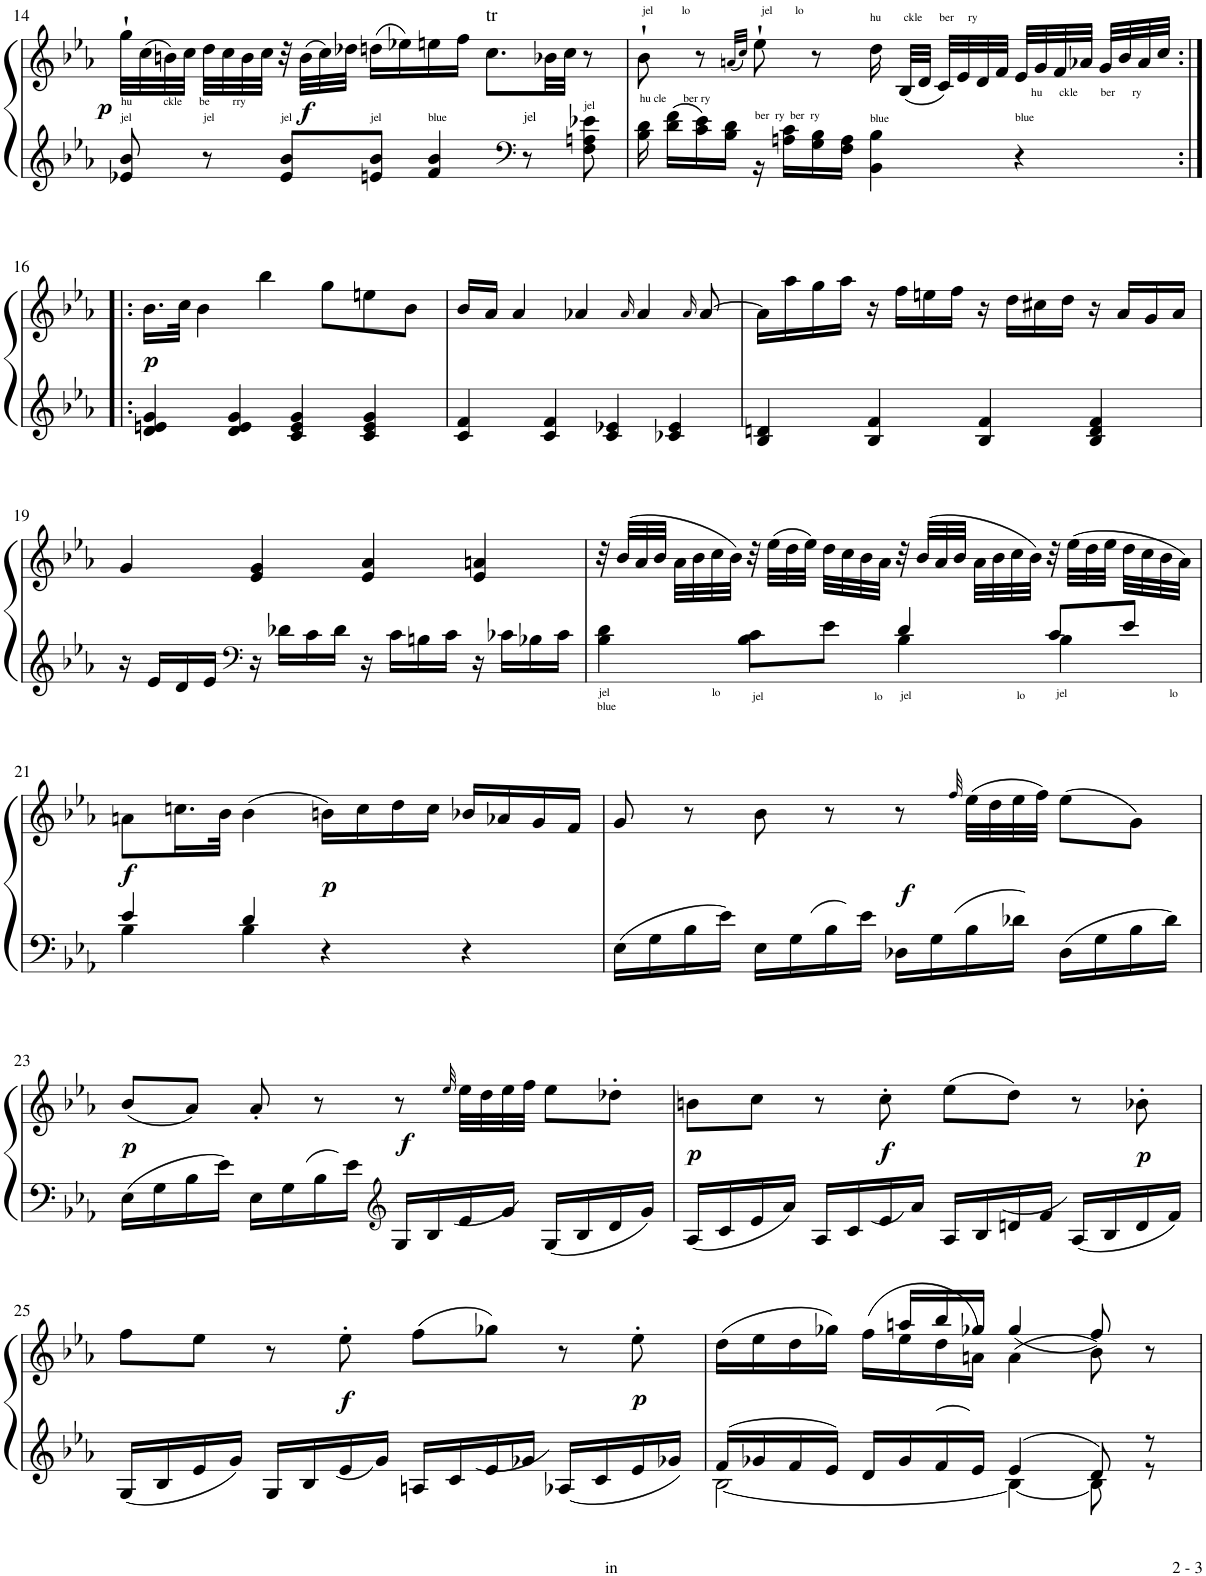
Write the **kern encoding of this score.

**kern	**kern	**dynam
*part1	*part1	*part1
*staff2	*staff1	*staff1/2
*I"Piano	*	*
*I'Pno.	*	*
!!LO:PB:g=z
*clefG2	*clefG2	*
*k[b-e-a-]	*k[b-e-a-]	*
*M4/4	*M4/4	*
*met(c)	*met(c)	*
=14	=14	=14
!LO:TX:a:t=jel	!	!
!LO:TX:a:t=hu           ckle      be        rry	!	!
!	!	!LO:DY:b
8e-X/ 8b-/	32gg`\LLL	p
.	(>32cc\	.
.	32bn\)	.
.	32cc\JJJ	.
!LO:TX:a:t=jel	!	!
8r	32dd\LLL	.
.	32cc\	.
.	32b\	.
.	32cc\JJJ	.
!LO:TX:a:t=jel	!	!
8e-/ 8b-/L	32r	.
!	!	!LO:DY:b
.	(>32b\LLL	f
.	32cc\)	.
.	32dd-X\JJJ	.
!LO:TX:a:t=jel	!	!
8en/ 8b-/J	(>16ddn\LL	.
.	16ee-X\)	.
!LO:TX:a:t=blue	!	!
4f/ 4b-/	16een\	.
.	16ff\JJ	.
!	!LO:TX:a:t=tr	!
.	8.cc\L	.
*clefF4	*	*
!LO:TX:a:t=jel	!	!
8r	.	.
.	32b-X\LL	.
.	32cc\JJJ	.
!LO:TX:a:t=jel	!	!
8F\ 8An\ 8e-X\	8r	.
=15	=15	=15
*^	*	*
!	!	!LO:TX:a:t=jel          lo	!
!LO:TX:a:t=hu cle      ber ry	!	!	!
16ryy	16B-\ 16d\	8b-`\	.
16d\ 16f\LL	8.ryy	.	.
16c\ 16e-\	.	8r	.
16B-\ 16d\JJ	.	.	.
.	.	(<32qan/LLL	.
.	.	32qcc/JJJ)	.
!	!	!LO:TX:a:t=jel        lo	!
!LO:TX:a:t=ber  ry  ber  ry	!	!	!
16ryy	16r	8ee-`\	.
16An\ 16c\LL	2ryy	.	.
16G\ 16B-\	.	8r	.
16F\ 16A\JJ	.	.	.
!	!	!LO:TX:a:t=hu        ckle      ber     ry	!
!LO:TX:a:t=blue	!	!	!
4BB-\ 4B-\	.	16dd\	.
.	.	(<32B-/LLL	.
.	.	32d/JJJ	.
.	.	32c/LLL)	.
.	.	32e-/	.
.	.	32d/	.
.	.	32f/JJJ	.
!	!	!LO:TX:b:t=hu      ckle        ber      ry	!
!LO:TX:a:t=blue	!	!	!
4r	.	32e-/LLL	.
.	.	32g/	.
.	8.ryy	32f/	.
.	.	32a-X/JJJ	.
.	.	32g/LLL	.
.	.	32b-/	.
.	.	32a-/	.
.	.	32cc/JJJ	.
*v	*v	*	*
!!LO:LB:g=z
=16:|!|:	=16:|!|:	=16:|!|:
!	!	!LO:DY:b
4d/ 4en/ 4g/	16.b-\LL	p
.	32cc\JJk	.
.	4b-\	.
4d/ 4e/ 4g/	.	.
.	4bb-\	.
4c/ 4e/ 4g/	.	.
.	8gg\L	.
4c/ 4e/ 4g/	8een\	.
.	8b-\J	.
=17	=17	=17
4c/ 4f/	16b-/LL	.
.	16a-/JJ	.
.	4a-/	.
4c/ 4f/	.	.
.	4a-X/	.
4c/ 4e-X/	.	.
.	16qa-/	.
.	4a-/	.
4c-X/ 4e-/	.	.
.	16qa-/	.
.	[8a-/	.
=18	=18	=18
4B-/ 4dn/	16a-\LL]	.
.	16aa-\	.
.	16gg\	.
.	16aa-\JJ	.
4B-/ 4f/	16r	.
.	16ff\LL	.
.	16een\	.
.	16ff\JJ	.
4B-/ 4f/	16r	.
.	16dd\LL	.
.	16cc#X\	.
.	16dd\JJ	.
4B-/ 4d/ 4f/	16r	.
.	16a-/LL	.
.	16g/	.
.	16a-/JJ	.
!!LO:LB:g=z
=19	=19	=19
16r	4g/	.
16e-/LL	.	.
16d/	.	.
16e-/JJ	.	.
*clefF4	*	*
16r	4e-/ 4g/	.
16d-X\LL	.	.
16c\	.	.
16d-\JJ	.	.
16r	4e-/ 4a-/	.
16c\LL	.	.
16Bn\	.	.
16c\JJ	.	.
16r	4e-/ 4an/	.
16c-X\LL	.	.
16B-X\	.	.
16c-\JJ	.	.
=20	=20	=20
*^	*	*
!LO:TX:b:t=blue	!	!	!
!LO:TX:b:t=jel                                    lo	!	!	!
4B-\ 4d\	4ryy	32r	.
.	.	(32b-/LLL	.
.	.	32a-/	.
.	.	32b-/JJJ	.
.	.	32a-\LLL	.
.	.	32b-\	.
.	.	32cc\	.
.	.	32b-\JJJ)	.
!LO:TX:b:t=jel                                       lo	!	!	!
4B-\	8c\L	32r	.
.	.	(32ee-\LLL	.
.	.	32dd\	.
.	.	32ee-\JJJ)	.
.	8e-\J	32dd\LLL	.
.	.	32cc\	.
.	.	32b-\	.
.	.	32a-\JJJ	.
!LO:TX:b:t=jel                                     lo	!	!	!
4B-\	4d/	32r	.
.	.	(32b-/LLL	.
.	.	32a-/	.
.	.	32b-/JJJ	.
.	.	32a-\LLL	.
.	.	32b-\	.
.	.	32cc\	.
.	.	32b-\JJJ)	.
!LO:TX:b:t=jel                                    lo	!	!	!
4B-\	8c/L	32r	.
.	.	(32ee-\LLL	.
.	.	32dd\	.
.	.	32ee-\JJJ	.
.	8e-/J	32dd\LLL	.
.	.	32cc\	.
.	.	32b-\	.
.	.	32a-\JJJ)	.
!!LO:LB:g=z
=21	=21	=21	=21
!	!	!	!LO:DY:b
4B-\	4e-/	8an\L	f
.	.	16.ccn\L	.
.	.	32b-\JJk	.
4B-\	4d/	(4b-\	.
!	!	!	!LO:DY:b
4r	2ryy	16bn\LL)	p
.	.	16cc\	.
.	.	16dd\	.
.	.	16cc\JJ	.
4r	.	16b-X/LL	.
.	.	16a-X/	.
.	.	16g/	.
.	.	16f/JJ	.
*v	*v	*	*
=22	=22	=22
16E-\LL	8g/	.
16G\	.	.
16B-\	8r	.
16e-\JJ	.	.
16E-\LL	8b-\	.
16G\	.	.
16B-\	8r	.
16e-\JJ	.	.
!	!	!LO:DY:a=2
16D-X\LL	8r	f
16G\	.	.
.	32qff/	.
16B-\	(32ee-\LLL	.
.	32dd\	.
16d-X\JJ	32ee-\	.
.	32ff\JJJ)	.
16D-\LL	(8ee-\L	.
16G\	.	.
16B-\	8g\J)	.
16d-\JJ	.	.
!!LO:LB:g=z
=23	=23	=23
!	!	!LO:DY:b
16E-\LL	(8b-/L	p
16G\	.	.
16B-\	8a-/J)	.
16e-\JJ	.	.
16E-\LL	8a-'/	.
16G\	.	.
16B-\	8r	.
16e-\JJ	.	.
*clefG2	*	*
!	!	!LO:DY:a=2
16G/LL	8r	f
16B-/	.	.
.	32qee-/	.
16e-/	32ee-\LLL	.
.	32dd\	.
16g/JJ	32ee-\	.
.	32ff\JJJ	.
16G/LL	8ee-\L	.
16B-/	.	.
16d/	8dd-X'\J	.
16g/JJ	.	.
=24	=24	=24
!	!	!LO:DY:b
16A-/LL	8bn\L	p
16c/	.	.
16e-/	8cc\J	.
16a-/JJ	.	.
16A-/LL	8r	.
16c/	.	.
!	!	!LO:DY:b
16e-/	8cc'\	f
16a-/JJ	.	.
16A-/LL	(8ee-\L	.
16B-/	.	.
16dn/	8dd\J)	.
16f/JJ	.	.
16A-/LL	8r	.
16B-/	.	.
!	!	!LO:DY:b
16d/	8b-X'\	p
16f/JJ	.	.
!!LO:LB:g=z
=25	=25	=25
16G/LL	8ff\L	.
16B-/	.	.
16e-/	8ee-\J	.
16g/JJ	.	.
16G/LL	8r	.
16B-/	.	.
!	!	!LO:DY:b
16e-/	8ee-'\	f
16g/JJ	.	.
16An/LL	(8ff\L	.
16c/	.	.
16e-/	8gg-X\J)	.
16g-X/JJ	.	.
16A-X/LL	8r	.
16c/	.	.
!	!	!LO:DY:b
16e-/	8ee-'\	p
16g-X/JJ	.	.
=26	=26	=26
*^	*^	*
16f/LL	[2B-\	(16dd\LL	16ryy	.
*	*	*v	*v	*
16g-X/	.	16ee-\	.
16f/	.	16dd\	.
16e-/JJ	.	16gg-X\JJ)	.
16d/LL	.	(16ff\LL	.
*	*	*^	*
16g-/	.	16ee-\	16aan/LL	.
16f/	.	16dd\	16bb-/	.
16e-/JJ	.	16an\JJ)	16gg-X/JJ	.
4e-/	4B-\_	(4a\	(4gg-/	.
8d/	8B-\]	8b-\)	8ff/)	.
8r	8r	8r	8ryy	.
*v	*v	*	*	*
*	*v	*v	*
=	=	=
*-	*-	*-
